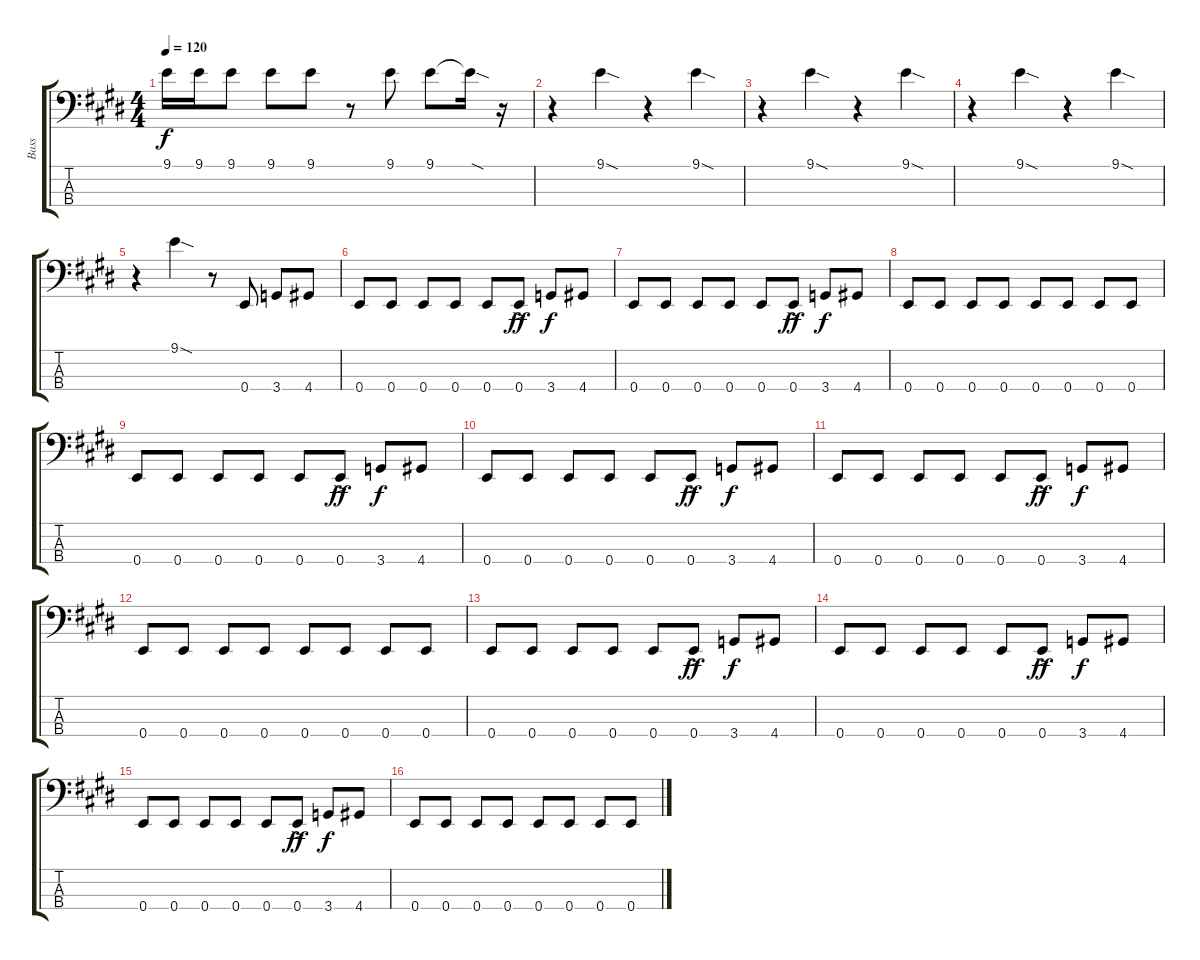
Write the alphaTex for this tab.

\track ("Bass" "Bass") {instrument electricbasspick}
\staff {score tabs}
\tuning (G2 D2 A1 E1) {hide}
\ts (4 4)
\tempo 120
\clef f4
\ks e
9.1.16{dy f} 9.1.16 9.1.8 9.1.8 9.1.8 r.8 9.1.8 9.1.8 9.1{sod t}.16 r.16 |
r.4 9.1{sod}.4 r.4 9.1{sod}.4 |
r.4 9.1{sod}.4 r.4 9.1{sod}.4 |
r.4 9.1{sod}.4 r.4 9.1{sod}.4 |
r.4 9.1{sod}.4 r.8 0.4.8 3.4.8 4.4.8 |
0.4.8 0.4.8 0.4.8 0.4.8 0.4.8 0.4{ac}.8{dy ff} 3.4.8{dy f} 4.4.8 |
0.4.8 0.4.8 0.4.8 0.4.8 0.4.8 0.4{ac}.8{dy ff} 3.4.8{dy f} 4.4.8 |
0.4.8 0.4.8 0.4.8 0.4.8 0.4.8 0.4.8 0.4.8 0.4.8 |
0.4.8 0.4.8 0.4.8 0.4.8 0.4.8 0.4{ac}.8{dy ff} 3.4.8{dy f} 4.4.8 |
0.4.8 0.4.8 0.4.8 0.4.8 0.4.8 0.4{ac}.8{dy ff} 3.4.8{dy f} 4.4.8 |
0.4.8 0.4.8 0.4.8 0.4.8 0.4.8 0.4{ac}.8{dy ff} 3.4.8{dy f} 4.4.8 |
0.4.8 0.4.8 0.4.8 0.4.8 0.4.8 0.4.8 0.4.8 0.4.8 |
0.4.8 0.4.8 0.4.8 0.4.8 0.4.8 0.4{ac}.8{dy ff} 3.4.8{dy f} 4.4.8 |
0.4.8 0.4.8 0.4.8 0.4.8 0.4.8 0.4{ac}.8{dy ff} 3.4.8{dy f} 4.4.8 |
0.4.8 0.4.8 0.4.8 0.4.8 0.4.8 0.4{ac}.8{dy ff} 3.4.8{dy f} 4.4.8 |
0.4.8 0.4.8 0.4.8 0.4.8 0.4.8 0.4.8 0.4.8 0.4.8
